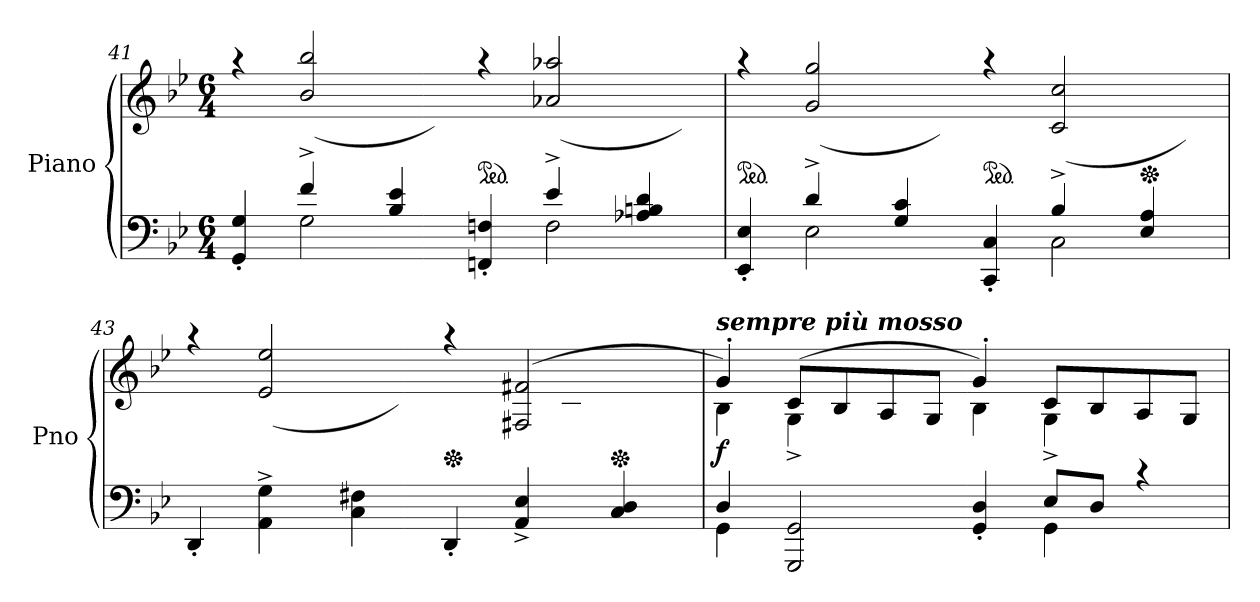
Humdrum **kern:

**kern	**kern	**dynam
*part1	*part1	*part1
*staff2	*staff1	*staff1/2
*I"Piano	*	*
*I'Pno	*	*
*clefF4	*clefG2	*
*k[b-e-]	*k[b-e-]	*
*B-:	*B-:	*
*M6/4	*M6/4	*
=41	=41	=41
*^	*^	*
4GG/'> 4G/'>	4ryy	4raa	4ryy	.
4f^>/	2G\	2b-/ 2bb-/	(>8b-\Lyy	.
.	.	.	8dd\	.
4B-/ 4e-/	.	.	8ff\	.
.	.	.	8ee-\J)	.
*	*	*ped	*	*
4FFn/'> 4Fn/'>	4ryy	4raa	4ryy	.
4e-^>/	2F\	2a-X/ 2aa-X/	(>8a-\Lyy	.
.	.	.	8cc#X\	.
4A-X/ 4Bn/ 4d/	.	.	8ee-\	.
.	.	.	8dd\J)	.
!!LO:LB:g=z	!!
=42	=42	=42	=42	=42
*	*	*ped	*	*
4EE-/'> 4E-/'>	4ryy	4raa	4ryy	.
4d^>/	2E-\	2g/ 2gg/	(>8g\Lyy	.
.	.	.	8bn\	.
4G/ 4c/	.	.	8dd\	.
.	.	.	8cc\J)	.
*	*	*ped	*	*
4CC/'> 4C/'>	4ryy	4raa	4ryy	.
4B-^>/	2C\	2c/ 2cc/	(>8c\Lyy	.
.	.	.	8g#X\	.
*	*	*Xped	*	*
4E-/ 4A/	.	.	8b-X\	.
.	.	.	8a\J)	.
*v	*v	*	*	*
=43	=43	=43	=43
4DD'</	4raa	4ryy	.
4AA\^> 4G\^>	2e-/ 2ee-/	(>8e-\Lyy	.
.	.	8bn\	.
4C\ 4F#X\	.	8dd\	.
.	.	8cc\J)	.
*	*Xped	*	*
4DD'</	4raa	4ryy	.
4AA/^< 4E-/^<	(>2F#X/ 2f#X/	8F#\Lyy	.
.	.	8c#X\	.
*	*Xped	*	*
4C/ 4D/	.	8e-\	.
.	.	8d\J	.
=44	=44	=44	=44
*^	*	*	*
!	!	!LO:TX:a:Bi:t=sempre più mosso	!	!
!	!	!	!	!LO:DY:b
4D/	4GG\	4g'>/)	4B-\	f
2GGG/ 2GG/	2.ryy	(>8c/L	4G^<\	.
.	.	8B-/	.	.
.	.	8A/	4ryy	.
.	.	8G/J	.	.
4GG/'> 4D/'>	.	4g'>/)	4B-\	.
8E-/L	4GG\	8c/L	4G^<\	.
8D/J	.	8B-/	.	.
4rc	4ryy	8A/	4ryy	.
.	.	8G/J	.	.
*v	*v	*	*	*
*	*v	*v	*
=	=	=
*-	*-	*-
